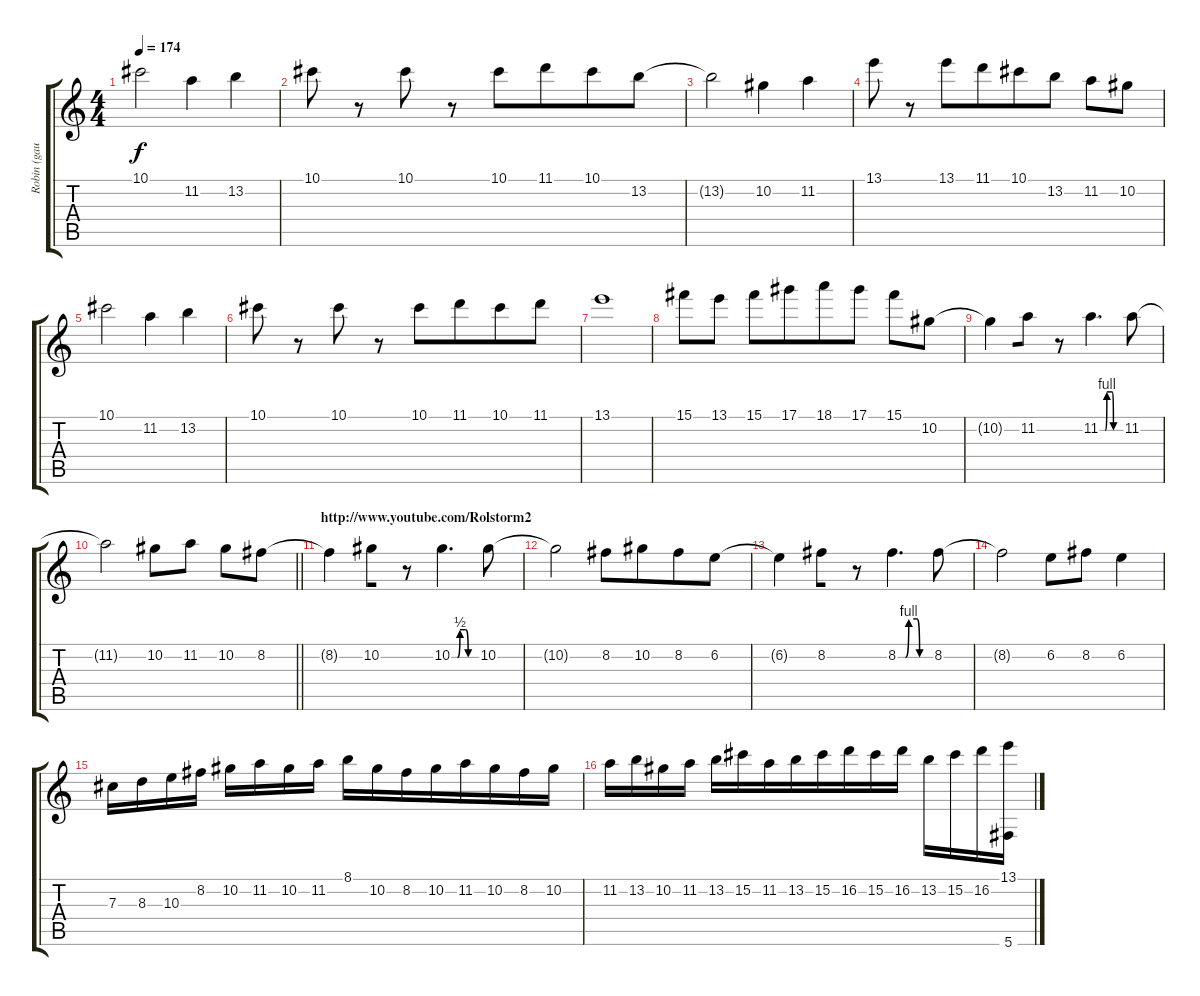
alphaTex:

\track ("Robin (gauche)" "Robin (gau") {solo instrument distortionguitar}
\staff {score tabs}
\tuning (Eb4 Bb3 Gb3 Db3 Ab2 Db2) {hide}
\ts (4 4)
\tempo 174
\clef g2
\ks c
10.1{t}.2{dy f beam merge} 11.2.4 13.2.4 |
10.1.8 r.8 10.1.8 r.8 10.1.8 11.1.8{beam merge} 10.1.8{beam merge} 13.2.8 |
13.2{t}.2{beam merge} 10.2.4 11.2.4 |
13.1.8 r.8 13.1.8 11.1.8{beam merge} 10.1.8 13.2.8 11.2.8 10.2.8 |
10.1.2{beam merge} 11.2.4 13.2.4 |
10.1.8 r.8 10.1.8 r.8 10.1.8 11.1.8{beam merge} 10.1.8{beam merge} 11.1.8 |
13.1.1 |
15.1.8 13.1.8 15.1.8 17.1.8{beam merge} 18.1.8 17.1.8 15.1.8 10.2.8 |
10.2{t}.4{beam merge} 11.2.8 r.8 11.2{be (custom 0 0 15 0 20 4 35 4 39 0 60 0)}.4{d} 11.2.8 |
\barLineRight lightlight
11.2{t}.2 10.2.8 11.2.8 10.2.8 8.2.8 |
\section ("" "http://www.youtube.com/Rolstorm2")
8.2{t}.4 10.2.8{beam merge} r.8 10.2{be (custom 0 0 14 0 20 2 34 2 40 0 60 0)}.4{d} 10.2.8 |
10.2{t}.2 8.2.8 10.2.8{beam merge} 8.2.8 6.2.8 |
6.2{t}.4 8.2.8{beam merge} r.8 8.2{be (custom 0 0 14 0 20 4 35 4 40 0 60 0)}.4{d} 8.2.8 |
8.2{t}.2 6.2.8 8.2.8 6.2.4 |
7.3.16 8.3.16 10.3.16{beam merge} 8.2.16 10.2.16{beam merge} 11.2.16 10.2.16 11.2.16 8.1.16{beam merge} 10.2.16 8.2.16 10.2.16{beam merge} 11.2.16 10.2.16 8.2.16 10.2.16 |
11.2.16 13.2.16 10.2.16 11.2.16 13.2.16{beam merge} 15.2.16{beam merge} 11.2.16 13.2.16{beam merge} 15.2.16 16.2.16 15.2.16 16.2.16 13.2.16{beam merge} 15.2.16{beam merge} 16.2.16 (13.1 5.6).16
